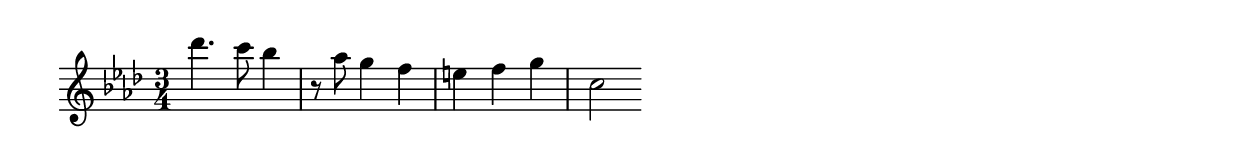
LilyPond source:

\version "2.6.3"
\include "english.ly"

melody = \relative c''' {
  \key af \major
  \time 3/4
  df4. c8 bf4 | r8 af8 g4 f4 | e4 f4 g4 | c,2 \bar ""
}

\score {
  \new Staff \melody
  \midi { \tempo 4 = 120}
  \layout {
    indent = 0.0\cm
    \context {
      \Score
       \remove Bar_number_engraver
    }
  }
}
